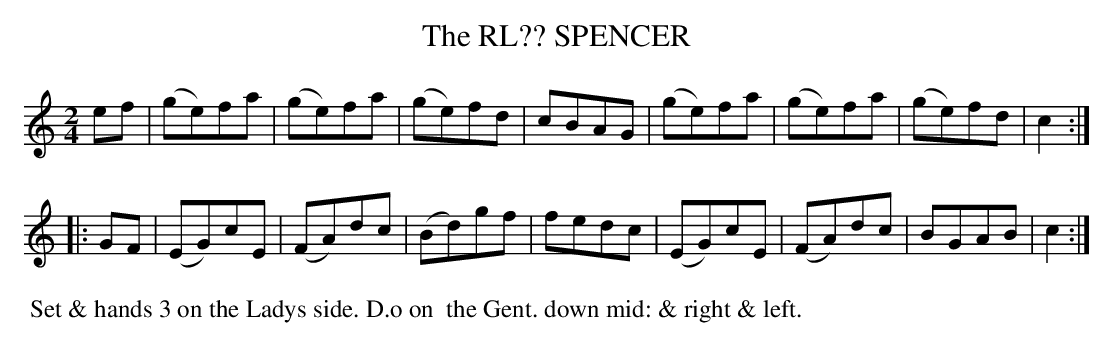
X:1
T: The RL?? SPENCER
M: 2/4
L: 1/8
K: C
ef |\
(ge)fa | (ge)fa | (ge)fd | cBAG |\
(ge)fa | (ge)fa | (ge)fd | c2 :|
|: GF |\
(EG)cE | (FA)dc | (Bd)gf | fedc |\
(EG)cE | (FA)dc | BGAB | c2 :|
